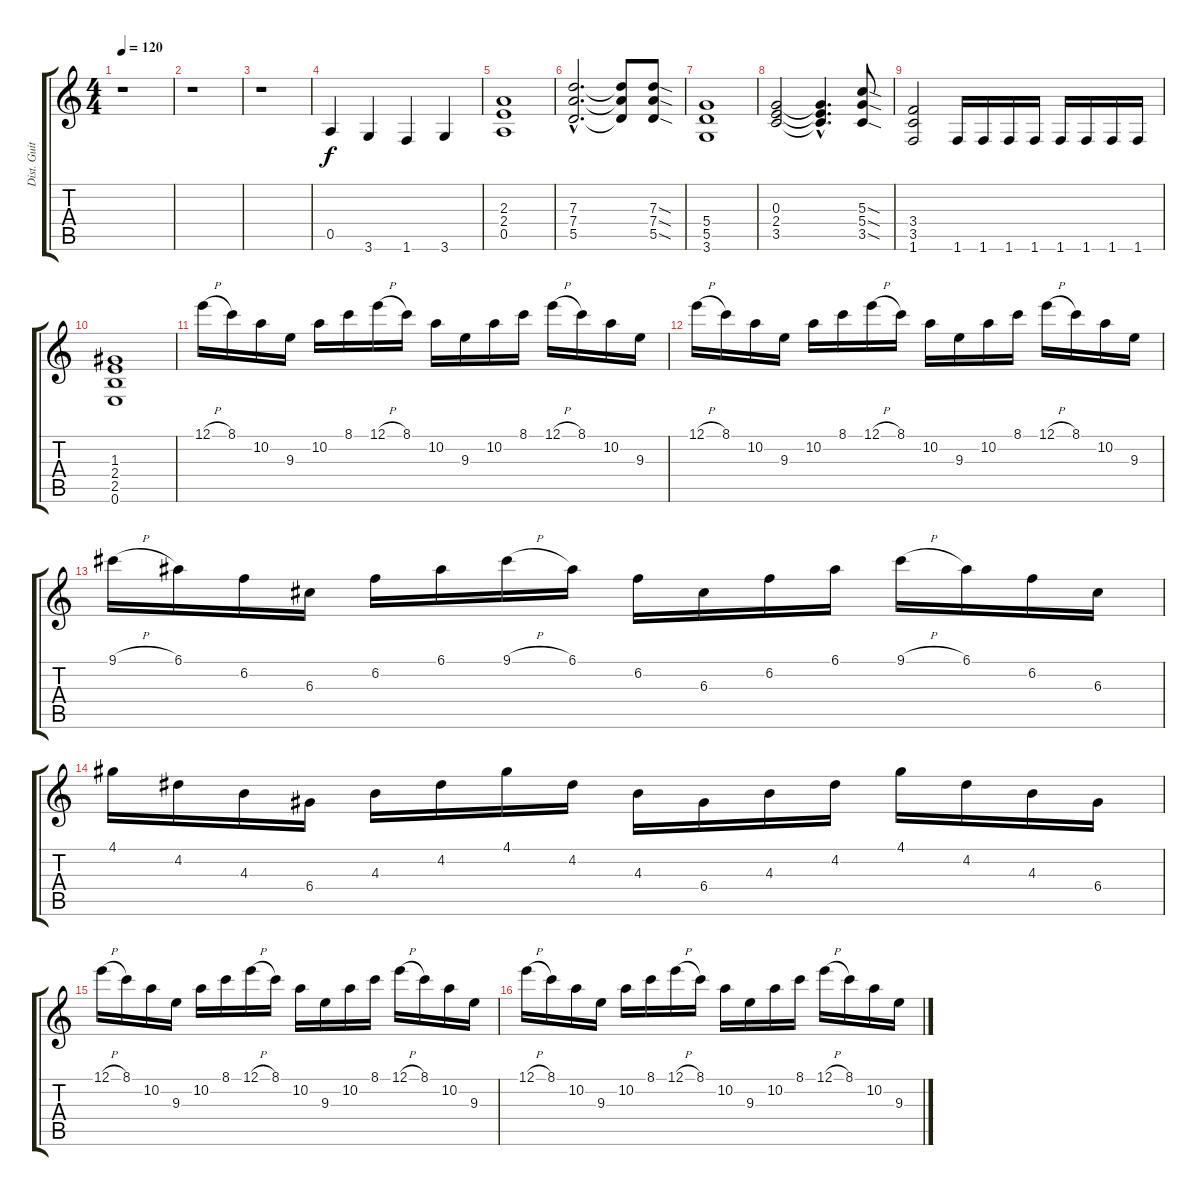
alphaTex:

\track ("Dist. Guitar" "Dist. Guit") {instrument distortionguitar}
\staff {score tabs}
\tuning (E4 B3 G3 D3 A2 E2) {hide}
\ts (4 4)
\tempo 120
\clef g2
\ks c
r.1{dy f} |
r.1 |
r.1 |
0.5.4 3.6.4 1.6.4 3.6.4 |
(2.3 2.4 0.5).1 |
(7.3{hac} 7.4{hac} 5.5{hac}).2{d} (7.3{t} 7.4{t} 5.5{t}).8 (7.3{sod} 7.4{sod} 5.5{sod}).8 |
(5.4 5.5 3.6).1 |
(0.3 2.4 3.5).2 (0.3{hac t} 2.4{hac t} 3.5{hac t}).4{d} (5.3{sod} 5.4{sod} 3.5{sod}).8 |
(3.4 3.5 1.6).2 1.6.16 1.6.16 1.6.16 1.6.16 1.6.16 1.6.16 1.6.16 1.6.16 |
(1.3 2.4 2.5 0.6).1 |
12.1{h}.16{volume 14 balance 16} 8.1.16 10.2.16 9.3.16 10.2.16 8.1.16 12.1{h}.16{balance 0} 8.1.16 10.2.16 9.3.16 10.2.16 8.1.16 12.1{h}.16{balance 16} 8.1.16 10.2.16 9.3.16 |
12.1{h}.16{balance 16} 8.1.16 10.2.16 9.3.16 10.2.16 8.1.16 12.1{h}.16{balance 0} 8.1.16 10.2.16 9.3.16 10.2.16 8.1.16 12.1{h}.16{balance 16} 8.1.16 10.2.16 9.3.16 |
9.1{h}.16{balance 16} 6.1.16 6.2.16 6.3.16 6.2.16 6.1.16 9.1{h}.16{balance 0} 6.1.16 6.2.16 6.3.16 6.2.16 6.1.16 9.1{h}.16{balance 16} 6.1.16 6.2.16 6.3.16 |
4.1.16{balance 0} 4.2.16 4.3.16 6.4.16 4.3.16 4.2.16 4.1.16{balance 16} 4.2.16 4.3.16 6.4.16 4.3.16 4.2.16 4.1.16{balance 0} 4.2.16 4.3.16 6.4.16 |
12.1{h}.16{balance 16} 8.1.16 10.2.16 9.3.16 10.2.16 8.1.16 12.1{h}.16{balance 0} 8.1.16 10.2.16 9.3.16 10.2.16 8.1.16 12.1{h}.16{balance 16} 8.1.16 10.2.16 9.3.16 |
12.1{h}.16{balance 16} 8.1.16 10.2.16 9.3.16 10.2.16 8.1.16 12.1{h}.16{balance 0} 8.1.16 10.2.16 9.3.16 10.2.16 8.1.16 12.1{h}.16{balance 16} 8.1.16 10.2.16 9.3.16
